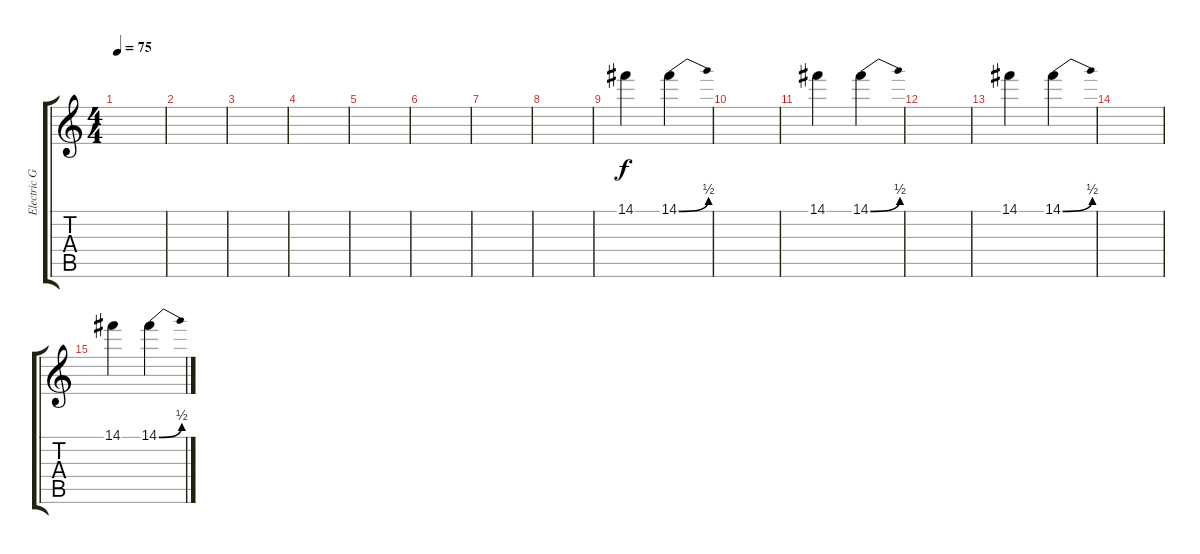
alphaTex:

\track ("Electric Guitar 3" "Electric G") {instrument overdrivenguitar}
\staff {score tabs}
\tuning (E4 B3 G3 D3 A2 E2) {hide}
\ts (4 4)
\tempo 75
\clef g2
\ks c
|
|
|
|
|
|
|
|
14.1.4 14.1{be (bend 0 0 60 2)}.4 |
|
14.1.4 14.1{be (bend 0 0 60 2)}.4 |
|
14.1.4 14.1{be (bend 0 0 60 2)}.4 |
|
14.1.4 14.1{be (bend 0 0 60 2)}.4
